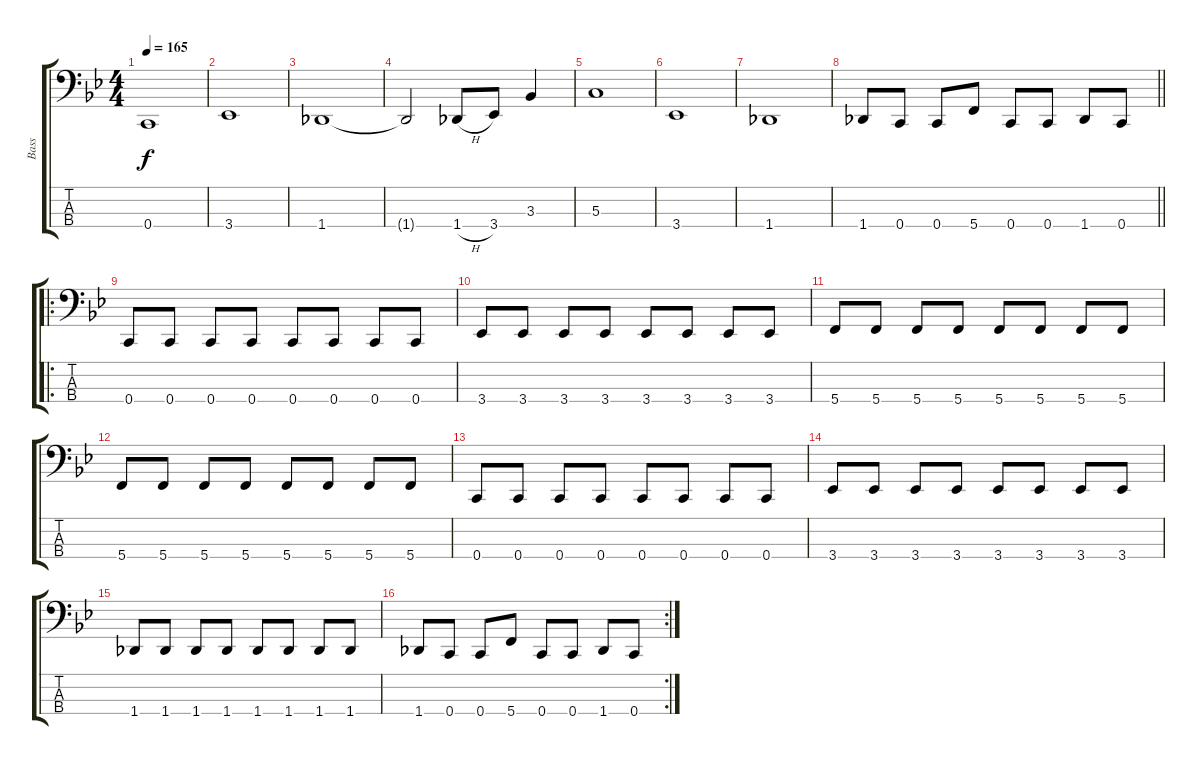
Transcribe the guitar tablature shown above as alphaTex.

\track ("Bass" "Bass") {instrument electricbassfinger}
\staff {score tabs}
\tuning (F2 C2 G1 C1) {hide}
\ts (4 4)
\tempo 165
\clef f4
\ks bb
0.4.1{dy f} |
3.4.1 |
1.4.1 |
1.4{t}.2 1.4{h}.8 3.4.8 3.3.4 |
5.3.1 |
3.4.1 |
1.4.1 |
\barLineRight lightlight
1.4.8 0.4.8 0.4.8 5.4.8 0.4.8 0.4.8 1.4.8 0.4.8 |
\ro
0.4.8 0.4.8 0.4.8 0.4.8 0.4.8 0.4.8 0.4.8 0.4.8 |
3.4.8 3.4.8 3.4.8 3.4.8 3.4.8 3.4.8 3.4.8 3.4.8 |
5.4.8 5.4.8 5.4.8 5.4.8 5.4.8 5.4.8 5.4.8 5.4.8 |
5.4.8 5.4.8 5.4.8 5.4.8 5.4.8 5.4.8 5.4.8 5.4.8 |
0.4.8 0.4.8 0.4.8 0.4.8 0.4.8 0.4.8 0.4.8 0.4.8 |
3.4.8 3.4.8 3.4.8 3.4.8 3.4.8 3.4.8 3.4.8 3.4.8 |
1.4.8 1.4.8 1.4.8 1.4.8 1.4.8 1.4.8 1.4.8 1.4.8 |
\rc 2
1.4.8 0.4.8 0.4.8 5.4.8 0.4.8 0.4.8 1.4.8 0.4.8
